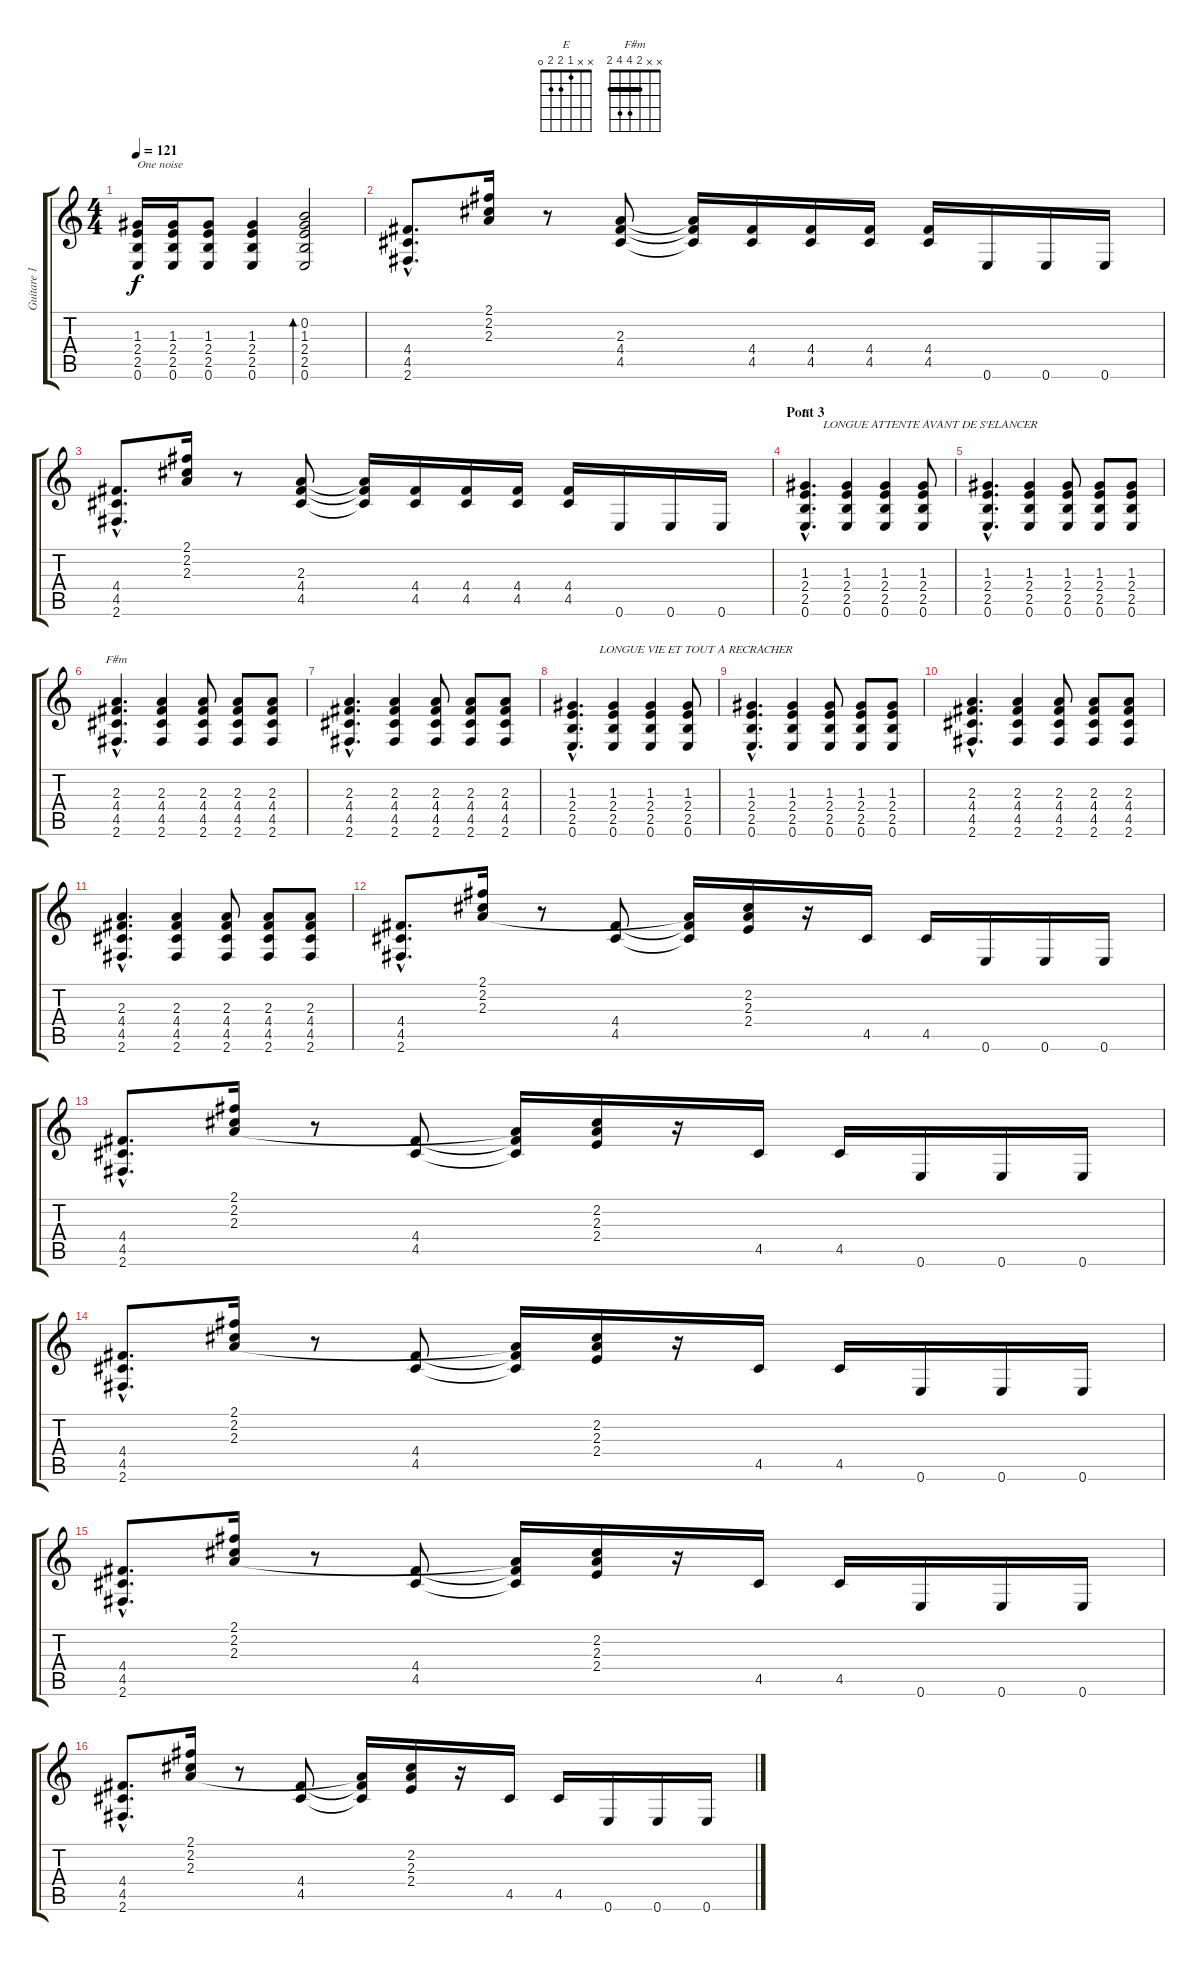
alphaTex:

\track ("Guitare 1" "Guitare 1") {instrument acousticguitarsteel}
\staff {score tabs}
\tuning (E4 B3 G3 D3 A2 E2) {hide}
\chord ("E" x x 1 2 2 0)
\chord ("F#m" x x 2 4 4 2) {barre 2}
\ts (4 4)
\tempo 121
\clef g2
\ks c
(1.3 2.4 2.5 0.6).16{txt "One noise" dy f} (1.3 2.4 2.5 0.6).16 (1.3 2.4 2.5 0.6).8 (1.3 2.4 2.5 0.6).4 (0.2 1.3 2.4 2.5 0.6).2{bd 60} |
(4.4{hac} 4.5{hac} 2.6{hac}).8{d} (2.1 2.2 2.3).16 r.8 (2.3 4.4 4.5).8 (2.3{t} 4.4{t} 4.5{t}).16 (4.4 4.5).16 (4.4 4.5).16 (4.4 4.5).16 (4.4 4.5).16 0.6.16 0.6.16 0.6.16 |
(4.4{hac} 4.5{hac} 2.6{hac}).8{d} (2.1 2.2 2.3).16 r.8 (2.3 4.4 4.5).8 (2.3{t} 4.4{t} 4.5{t}).16 (4.4 4.5).16 (4.4 4.5).16 (4.4 4.5).16 (4.4 4.5).16 0.6.16 0.6.16 0.6.16 |
\section ("" "Pont 3")
(1.3{hac} 2.4{hac} 2.5{hac} 0.6{hac}).4{d ch "E" txt "      LONGUE ATTENTE AVANT DE S'ELANCER"} (1.3 2.4 2.5 0.6).4 (1.3 2.4 2.5 0.6).4 (1.3 2.4 2.5 0.6).8 |
(1.3{hac} 2.4{hac} 2.5{hac} 0.6{hac}).4{d} (1.3 2.4 2.5 0.6).4 (1.3 2.4 2.5 0.6).8 (1.3 2.4 2.5 0.6).8 (1.3 2.4 2.5 0.6).8 |
(2.3{hac} 4.4{hac} 4.5{hac} 2.6{hac}).4{d ch "F#m"} (2.3 4.4 4.5 2.6).4 (2.3 4.4 4.5 2.6).8 (2.3 4.4 4.5 2.6).8 (2.3 4.4 4.5 2.6).8 |
(2.3{hac} 4.4{hac} 4.5{hac} 2.6{hac}).4{d} (2.3 4.4 4.5 2.6).4 (2.3 4.4 4.5 2.6).8 (2.3 4.4 4.5 2.6).8 (2.3 4.4 4.5 2.6).8 |
(1.3{hac} 2.4{hac} 2.5{hac} 0.6{hac}).4{d txt "         LONGUE VIE ET TOUT A RECRACHER "} (1.3 2.4 2.5 0.6).4 (1.3 2.4 2.5 0.6).4 (1.3 2.4 2.5 0.6).8 |
(1.3{hac} 2.4{hac} 2.5{hac} 0.6{hac}).4{d} (1.3 2.4 2.5 0.6).4 (1.3 2.4 2.5 0.6).8 (1.3 2.4 2.5 0.6).8 (1.3 2.4 2.5 0.6).8 |
(2.3{hac} 4.4{hac} 4.5{hac} 2.6{hac}).4{d} (2.3 4.4 4.5 2.6).4 (2.3 4.4 4.5 2.6).8 (2.3 4.4 4.5 2.6).8 (2.3 4.4 4.5 2.6).8 |
(2.3{hac} 4.4{hac} 4.5{hac} 2.6{hac}).4{d} (2.3 4.4 4.5 2.6).4 (2.3 4.4 4.5 2.6).8 (2.3 4.4 4.5 2.6).8 (2.3 4.4 4.5 2.6).8 |
(4.4{hac} 4.5{hac} 2.6{hac}).8{d} (2.1 2.2 2.3).16 r.8 (4.4 4.5).8 (2.3{t} 4.4{t} 4.5{t}).16 (2.2 2.3 2.4).16 r.16 4.5.16 4.5.16 0.6.16 0.6.16 0.6.16 |
(4.4{hac} 4.5{hac} 2.6{hac}).8{d} (2.1 2.2 2.3).16 r.8 (4.4 4.5).8 (2.3{t} 4.4{t} 4.5{t}).16 (2.2 2.3 2.4).16 r.16 4.5.16 4.5.16 0.6.16 0.6.16 0.6.16 |
(4.4{hac} 4.5{hac} 2.6{hac}).8{d} (2.1 2.2 2.3).16 r.8 (4.4 4.5).8 (2.3{t} 4.4{t} 4.5{t}).16 (2.2 2.3 2.4).16 r.16 4.5.16 4.5.16 0.6.16 0.6.16 0.6.16 |
(4.4{hac} 4.5{hac} 2.6{hac}).8{d} (2.1 2.2 2.3).16 r.8 (4.4 4.5).8 (2.3{t} 4.4{t} 4.5{t}).16 (2.2 2.3 2.4).16 r.16 4.5.16 4.5.16 0.6.16 0.6.16 0.6.16 |
(4.4{hac} 4.5{hac} 2.6{hac}).8{d} (2.1 2.2 2.3).16 r.8 (4.4 4.5).8 (2.3{t} 4.4{t} 4.5{t}).16 (2.2 2.3 2.4).16 r.16 4.5.16 4.5.16 0.6.16 0.6.16 0.6.16
